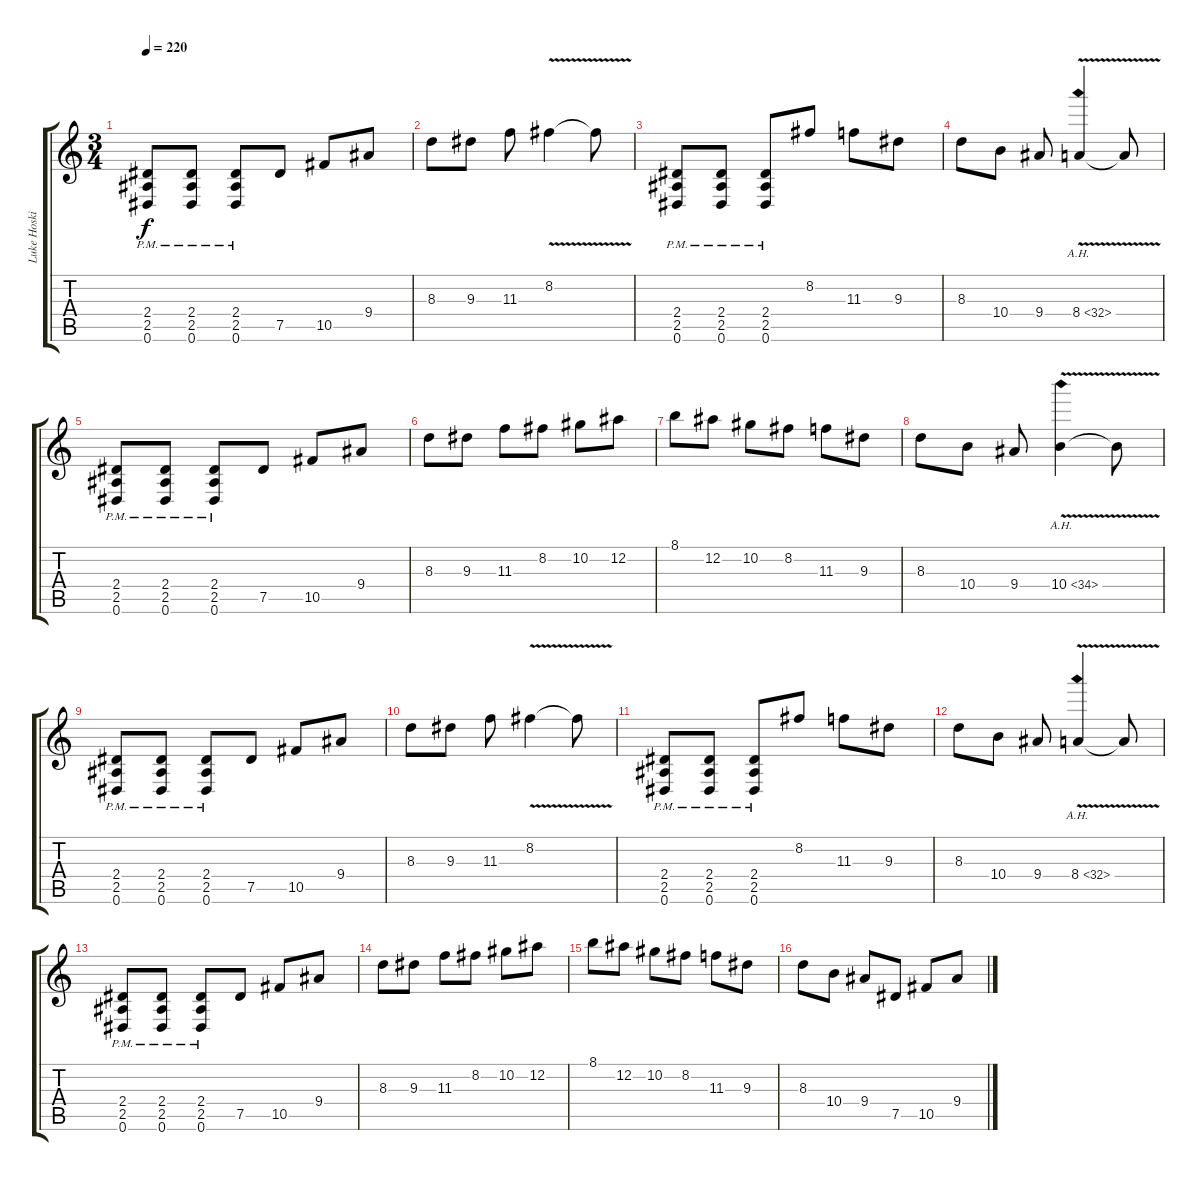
\track ("Luke Hoskin" "Luke Hoski") {instrument overdrivenguitar}
\staff {score tabs}
\tuning (Eb4 Bb3 Gb3 Db3 Ab2 Eb2) {hide}
\ts (3 4)
\tempo 220
\clef g2
\ks c
(2.4{pm} 2.5{pm} 0.6{pm}).8{dy f} (2.4{pm} 2.5{pm} 0.6{pm}).8 (2.4{pm} 2.5{pm} 0.6{pm}).8 7.5.8 10.5.8 9.4.8 |
8.3.8 9.3.8 11.3.8 8.2{v}.4 8.2{t}.8 |
(2.4{pm} 2.5{pm} 0.6{pm}).8 (2.4{pm} 2.5{pm} 0.6{pm}).8 (2.4{pm} 2.5{pm} 0.6{pm}).8 8.2.8 11.3.8 9.3.8 |
8.3.8 10.4.8 9.4.8 8.4{ah 24 v}.4 8.4{t}.8 |
(2.4{pm} 2.5{pm} 0.6{pm}).8 (2.4{pm} 2.5{pm} 0.6{pm}).8 (2.4{pm} 2.5{pm} 0.6{pm}).8 7.5.8 10.5.8 9.4.8 |
8.3.8 9.3.8 11.3.8 8.2.8 10.2.8 12.2.8 |
8.1.8 12.2.8 10.2.8 8.2.8 11.3.8 9.3.8 |
8.3.8 10.4.8 9.4.8 10.4{ah 24 v}.4 10.4{t}.8 |
(2.4{pm} 2.5{pm} 0.6{pm}).8 (2.4{pm} 2.5{pm} 0.6{pm}).8 (2.4{pm} 2.5{pm} 0.6{pm}).8 7.5.8 10.5.8 9.4.8 |
8.3.8 9.3.8 11.3.8 8.2{v}.4 8.2{t}.8 |
(2.4{pm} 2.5{pm} 0.6{pm}).8 (2.4{pm} 2.5{pm} 0.6{pm}).8 (2.4{pm} 2.5{pm} 0.6{pm}).8 8.2.8 11.3.8 9.3.8 |
8.3.8 10.4.8 9.4.8 8.4{ah 24 v}.4 8.4{t}.8 |
(2.4{pm} 2.5{pm} 0.6{pm}).8 (2.4{pm} 2.5{pm} 0.6{pm}).8 (2.4{pm} 2.5{pm} 0.6{pm}).8 7.5.8 10.5.8 9.4.8 |
8.3.8 9.3.8 11.3.8 8.2.8 10.2.8 12.2.8 |
8.1.8 12.2.8 10.2.8 8.2.8 11.3.8 9.3.8 |
8.3.8 10.4.8 9.4.8 7.5.8 10.5.8 9.4.8
